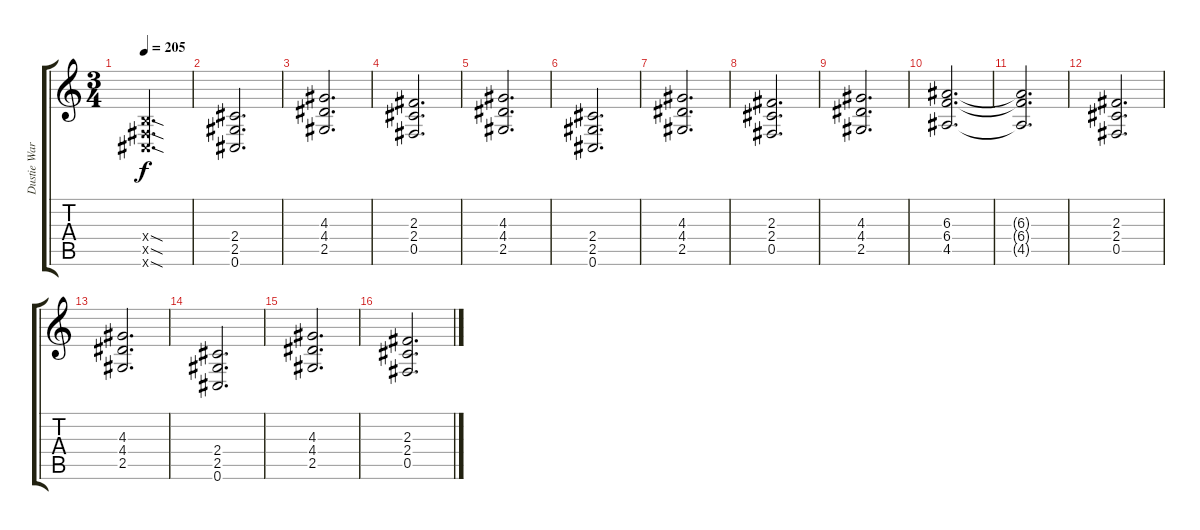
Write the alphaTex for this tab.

\track ("Dustie Waring Rhythm Gtr." "Dustie War") {instrument distortionguitar}
\staff {score tabs}
\tuning (Db4 Ab3 E3 B2 Gb2 Db2) {hide}
\ts (3 4)
\tempo 205
\clef g2
\ks c
(0.4{sod x} 0.5{sod x} 0.6{sod x}).2{d dy f} |
(2.4 2.5 0.6).2{d} |
(4.3 4.4 2.5).2{d} |
(2.3 2.4 0.5).2{d} |
(4.3 4.4 2.5).2{d} |
(2.4 2.5 0.6).2{d} |
(4.3 4.4 2.5).2{d} |
(2.3 2.4 0.5).2{d} |
(4.3 4.4 2.5).2{d} |
(6.3 6.4 4.5).2{d} |
(6.3{t} 6.4{t} 4.5{t}).2{d} |
(2.3 2.4 0.5).2{d} |
(4.3 4.4 2.5).2{d} |
(2.4 2.5 0.6).2{d} |
(4.3 4.4 2.5).2{d} |
(2.3 2.4 0.5).2{d}
